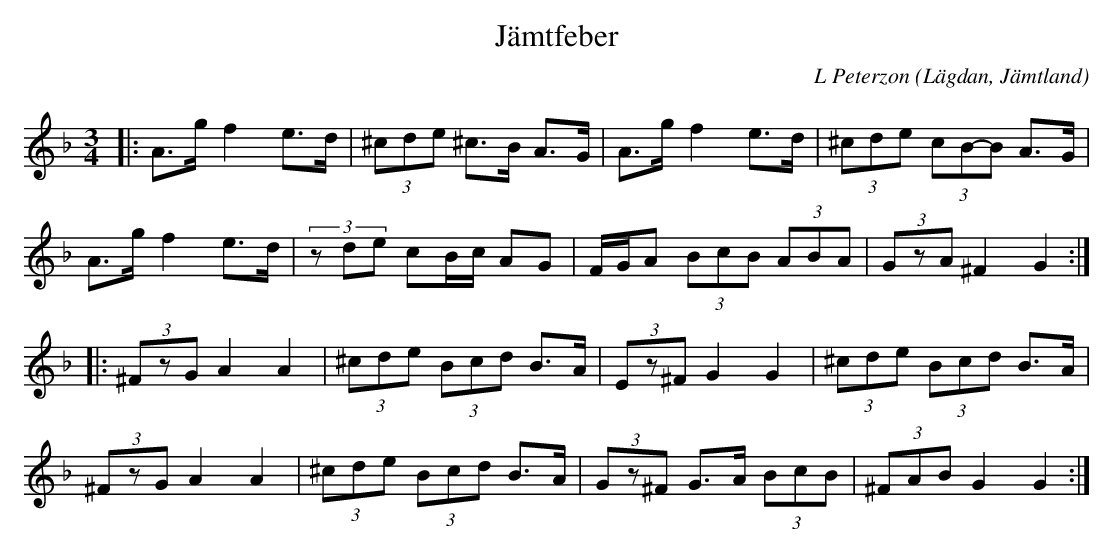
X:1
T:Jämtfeber
C: L Peterzon
O:Lägdan, Jämtland
M:3/4
L:1/8
K:Dm
|: A>g f2 e>d|(3^cde ^c>B A>G|A>g f2 e>d|(3^cde (3cB-B A>G|
A>g f2 e>d|(3zde cB/c/ AG|F/G/A (3BcB (3ABA|(3GzA ^F2 G2:|
|:(3^FzG A2 A2|(3^cde (3Bcd B>A|(3Ez^F G2 G2|(3^cde (3Bcd B>A|
(3^FzG A2 A2|(3^cde (3Bcd B>A| (3Gz^F G>A (3BcB|(3^FAB G2 G2:|
